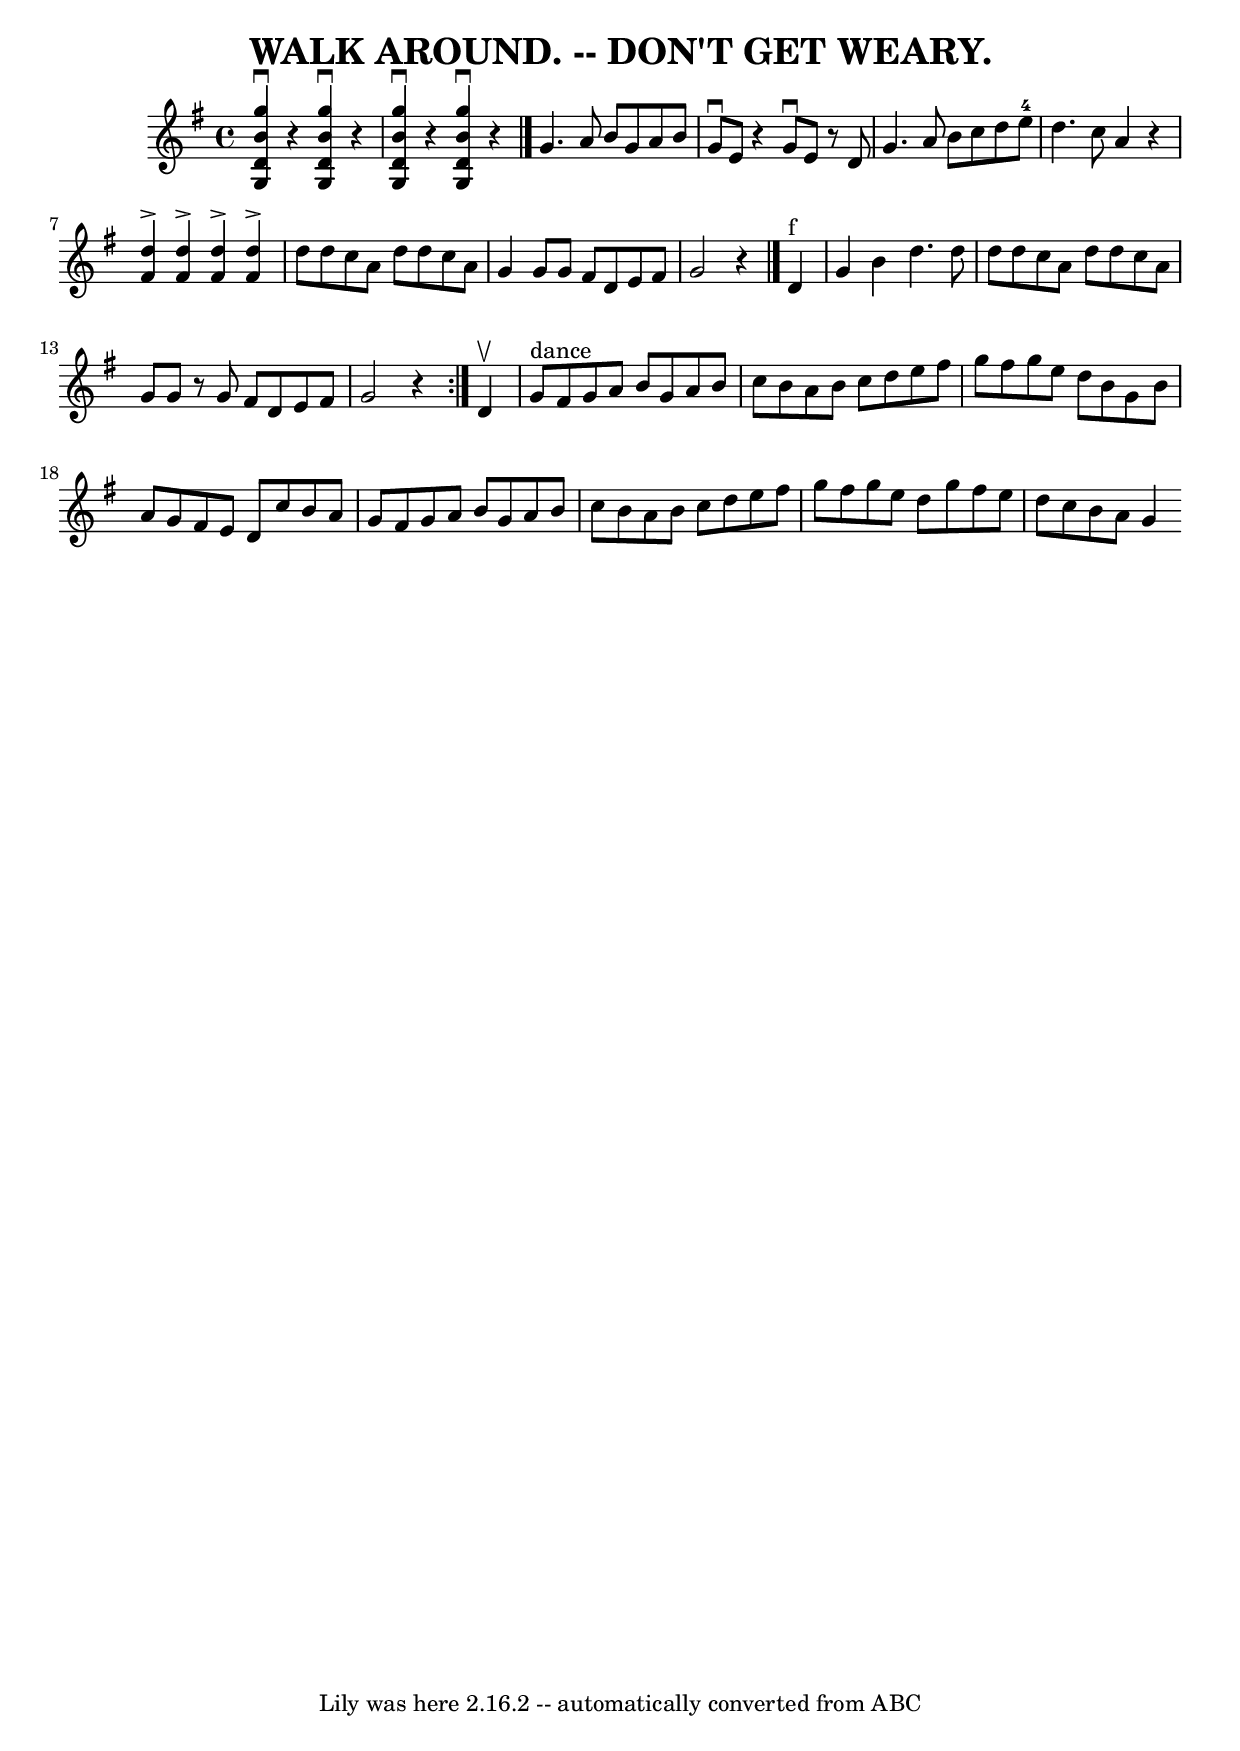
\version "2.16.2"
\include "Mammoth.ily"
\header {
  %% book = "Ryan's Mammoth Collection of Fiddle Tunes"
  crossRefNumber = "1"
  footnotes = ""
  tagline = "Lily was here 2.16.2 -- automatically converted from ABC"
  title = "WALK AROUND. -- DON'T GET WEARY."

}
voicedefault =  {


  \override Staff.TimeSignature #'style = #'C
  \time 4/4 
  \key g \major
  << g''4^\downbow b'4 d'4 g4   >> r4   <<  
    g''4^\downbow b'4 d'4 g4   >> r4   |
  << g''4^\downbow   
     b'4 d'4 g4   >> r4   << g''4^\downbow b'4 d'4 g4   >> r4       
  \bar "|." g'4. a'8 b'8 g'8 a'8 b'8    |
  g'8^\downbow e'8    r4 g'8^\downbow e'8    r8 d'8    |
  g'4. a'8 
  b'8 c''8 d''8 e''8-4   |
  d''4. c''8 a'4    r4    |
  << d''4^\accent fis'4   >> << d''4^\accent fis'4   >>   
  << d''4^\accent fis'4   >> << d''4^\accent fis'4   >>   |
  
  d''8 d''8 c''8 a'8 d''8 d''8 c''8 a'8    |
  g'4    
  g'8 g'8 fis'8 d'8 e'8 fis'8    |
  g'2    r4   \bar "|."  
  
  \repeat volta 2 {
    d'4^"f"   |
    g'4 b'4 d''4. d''8     |
    d''8 d''8 c''8 a'8 d''8 d''8 c''8 a'8     |
    g'8 g'8    r8 g'8 fis'8 d'8 e'8 fis'8    |
    
    g'2    r4   
  } d'4^\upbow   |
  g'8^"dance" fis'8 g'8 a'8 
  b'8 g'8 a'8 b'8    |
  c''8 b'8 a'8 b'8 c''8    
  d''8 e''8 fis''8    |
  g''8 fis''8 g''8 e''8 d''8    
  b'8 g'8 b'8    |
  a'8 g'8 fis'8 e'8 d'8 c''8    
  b'8 a'8    |
  g'8 fis'8 g'8 a'8 b'8 g'8 a'8    
  b'8    |
  c''8 b'8 a'8 b'8 c''8 d''8 e''8 fis''8    |
  g''8 fis''8 g''8 e''8 d''8 g''8 fis''8 e''8     |
  d''8 c''8 b'8 a'8 g'4        

}

\score{
  <<

    \context Staff="default"
    {
      \voicedefault 
      
    }

  >>
  \layout {
    
  }
  \midi {
  }

}
